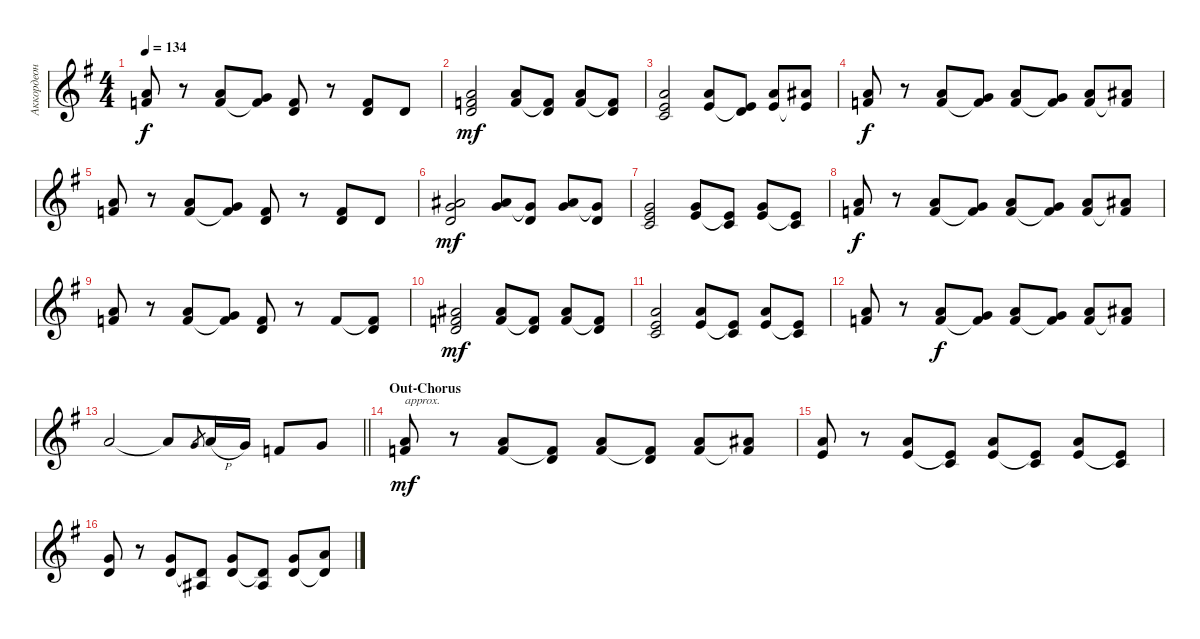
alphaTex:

\track ("Аккордеон" "Аккордеон") {instrument accordion}
\staff {score}
\tuning (E4 B3 G3 D3 A2 E2) {hide}
\ts (4 4)
\tempo 134
\clef g2
\ks eminor
(5.1 6.2).8{dy f} r.8 (5.1 6.2).8 (3.1 6.2{t}).8 (1.1 3.2).8 r.8 (1.1 3.2).8 3.2.8 |
(5.1 6.2 7.3).2{dy mf} (5.1 6.2).8 (6.2{t} 7.3).8 (5.1 6.2).8 (6.2{t} 7.3).8 |
(5.1 5.2 5.3).2 (5.1 5.2).8 (5.2{t} 7.3).8 (5.1 5.2).8 (6.1 5.2{t}).8 |
(5.1 6.2).8{dy f} r.8 (5.1 6.2).8 (3.1 6.2{t}).8 (5.1 6.2).8 (3.1 6.2{t}).8 (5.1 6.2).8 (6.1 6.2{t}).8 |
(5.1 6.2).8 r.8 (5.1 6.2).8 (3.1 6.2{t}).8 (1.1 3.2).8 r.8 (1.1 3.2).8 3.2.8 |
(6.1 8.2 7.3).2{dy mf} (6.1 8.2).8 (8.2{t} 7.3).8 (6.1 8.2).8 (8.2{t} 7.3).8 |
(3.1 5.2 5.3).2 (3.1 5.2).8 (5.2{t} 5.3).8 (3.1 5.2).8 (5.2{t} 5.3).8 |
(5.1 6.2).8{dy f} r.8 (5.1 6.2).8 (3.1 6.2{t}).8 (5.1 6.2).8 (3.1 6.2{t}).8 (5.1 6.2).8 (6.1 6.2{t}).8 |
(5.1 6.2).8 r.8 (5.1 6.2).8 (3.1 6.2{t}).8 (1.1 3.2).8 r.8 1.1.8 (1.1{t} 3.2).8 |
(6.1 6.2 7.3).2{dy mf} (6.1 6.2).8 (6.2{t} 7.3).8 (6.1 6.2).8 (6.2{t} 7.3).8 |
(5.1 5.2 5.3).2 (5.1 5.2).8 (5.2{t} 5.3).8 (5.1 5.2).8 (5.2{t} 5.3).8 |
(5.1 6.2).8 r.8 (5.1 6.2).8{dy f} (3.1 6.2{t}).8 (5.1 6.2).8 (3.1 6.2{t}).8 (5.1 6.2).8 (6.1 6.2{t}).8 |
\barLineRight lightlight
5.1.2 5.1{t}.8 3.1.8{gr} 5.1{h}.16 3.1.16 6.2.8 3.1.8 |
\section ("" "Out-Chorus")
(5.1 6.2).8{txt "approx." dy mf} r.8 (5.1 6.2).8 (6.2{t} 7.3).8 (5.1 6.2).8 (6.2{t} 7.3).8 (5.1 6.2).8 (6.1 6.2{t}).8 |
(5.1 5.2).8 r.8 (5.1 5.2).8 (5.2{t} 5.3).8 (5.1 5.2).8 (5.2{t} 5.3).8 (5.1 5.2).8 (5.2{t} 5.3).8 |
(3.1 3.2).8 r.8 (3.1 3.2).8 (3.2{t} 3.3).8 (3.1 3.2).8 (3.2{t} 3.3).8 (3.1 3.2).8 (5.1 3.2{t}).8
